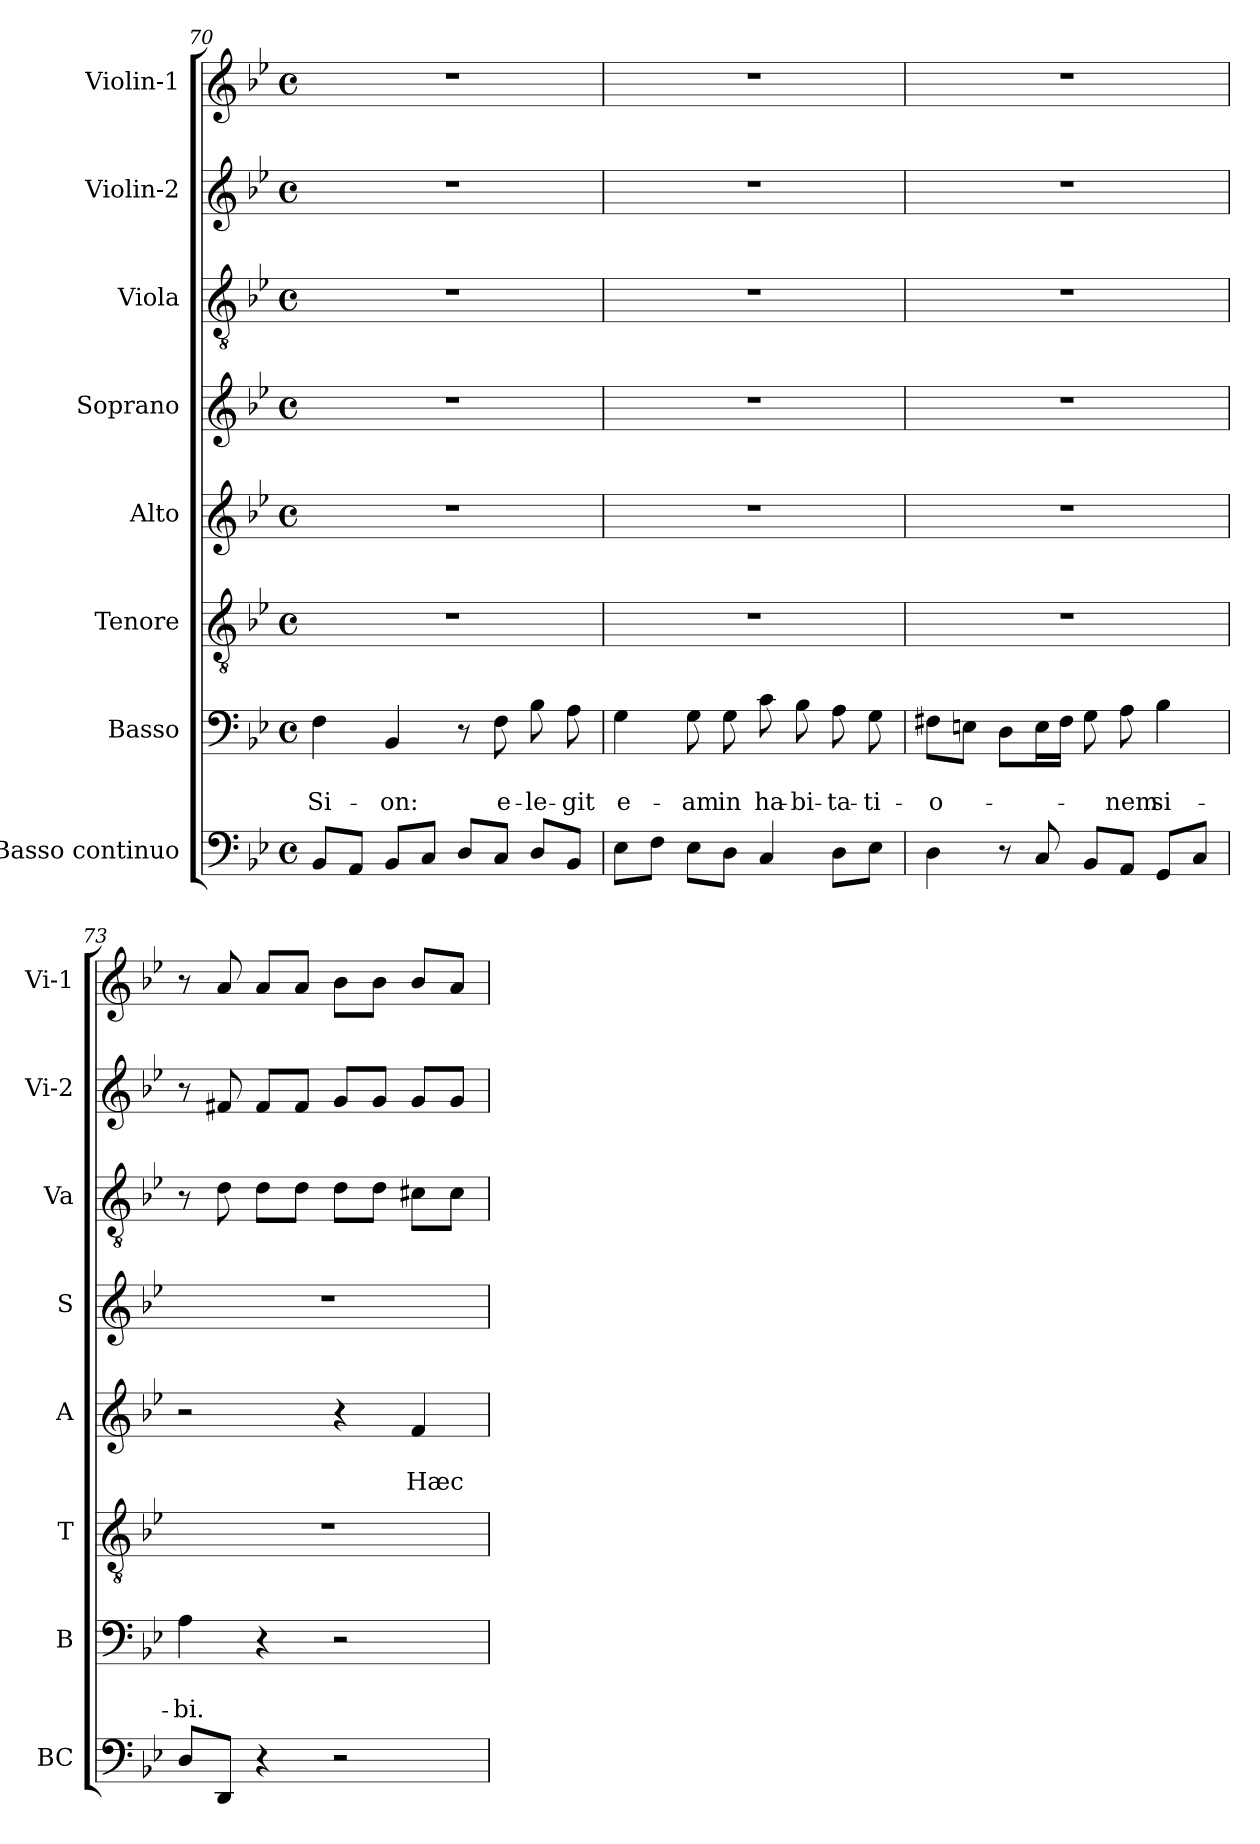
**kern	**kern	**text	**text	**kern	**kern	**text	**text	**kern	**kern	**kern	**kern
*part8	*part7	*part7	*part7	*part6	*part5	*part5	*part5	*part4	*part3	*part2	*part1
*staff8	*staff7	*staff7	*staff7	*staff6	*staff5	*staff5	*staff5	*staff4	*staff3	*staff2	*staff1
*I"Basso continuo	*I"Basso	*	*	*I"Tenore	*I"Alto	*	*	*I"Soprano	*I"Viola	*I"Violin-2	*I"Violin-1
*I'BC	*I'B	*	*	*I'T	*I'A	*	*	*I'S	*I'Va	*I'Vi-2	*I'Vi-1
*clefF4	*clefF4	*	*	*clefGv2	*clefG2	*	*	*clefG2	*clefGv2	*clefG2	*clefG2
*k[b-e-]	*k[b-e-]	*	*	*k[b-e-]	*k[b-e-]	*	*	*k[b-e-]	*k[b-e-]	*k[b-e-]	*k[b-e-]
*B-:	*B-:	*	*	*B-:	*B-:	*	*	*B-:	*B-:	*B-:	*B-:
*M4/4	*M4/4	*	*	*M4/4	*M4/4	*	*	*M4/4	*M4/4	*M4/4	*M4/4
*met(c)	*met(c)	*	*	*met(c)	*met(c)	*	*	*met(c)	*met(c)	*met(c)	*met(c)
=70	=70	=70	=70	=70	=70	=70	=70	=70	=70	=70	=70
!	!	!	!LO:LY:b	!	!	!	!	!	!	!	!
8BB-/L	4F\	.	Si-	1r	1r	.	.	1r	1r	1r	1r
8AA/J	.	.	.	.	.	.	.	.	.	.	.
!	!	!	!LO:LY:b	!	!	!	!	!	!	!	!
8BB-/L	4BB-/	.	-on:	.	.	.	.	.	.	.	.
8C/J	.	.	.	.	.	.	.	.	.	.	.
8D/L	8r	.	.	.	.	.	.	.	.	.	.
!	!	!	!LO:LY:b	!	!	!	!	!	!	!	!
8C/J	8F\	.	e-	.	.	.	.	.	.	.	.
!	!	!	!LO:LY:b	!	!	!	!	!	!	!	!
8D/L	8B-\	.	-le-	.	.	.	.	.	.	.	.
!	!	!	!LO:LY:b	!	!	!	!	!	!	!	!
8BB-/J	8A\	.	-git	.	.	.	.	.	.	.	.
!!LO:LB:g=z
=71	=71	=71	=71	=71	=71	=71	=71	=71	=71	=71	=71
!	!	!	!LO:LY:b	!	!	!	!	!	!	!	!
8E-\L	4G\	.	e-	1r	1r	.	.	1r	1r	1r	1r
8F\J	.	.	.	.	.	.	.	.	.	.	.
!	!	!	!LO:LY:b	!	!	!	!	!	!	!	!
8E-\L	8G\	.	-am	.	.	.	.	.	.	.	.
!	!	!	!LO:LY:b	!	!	!	!	!	!	!	!
8D\J	8G\	.	in	.	.	.	.	.	.	.	.
!	!	!	!LO:LY:b	!	!	!	!	!	!	!	!
4C/	8c\	.	ha-	.	.	.	.	.	.	.	.
!	!	!	!LO:LY:b	!	!	!	!	!	!	!	!
.	8B-\	.	-bi-	.	.	.	.	.	.	.	.
!	!	!	!LO:LY:b	!	!	!	!	!	!	!	!
8D\L	8A\	.	-ta-	.	.	.	.	.	.	.	.
!	!	!	!LO:LY:b	!	!	!	!	!	!	!	!
8E-\J	8G\	.	-ti-	.	.	.	.	.	.	.	.
=72	=72	=72	=72	=72	=72	=72	=72	=72	=72	=72	=72
!	!	!	!LO:LY:b	!	!	!	!	!	!	!	!
4D\	8F#X\L	.	-o-	1r	1r	.	.	1r	1r	1r	1r
.	8En\J	.	.	.	.	.	.	.	.	.	.
8r	8D\L	.	.	.	.	.	.	.	.	.	.
8C/	16E\L	.	.	.	.	.	.	.	.	.	.
.	16F#\JJ	.	.	.	.	.	.	.	.	.	.
8BB-/L	8G\	.	.	.	.	.	.	.	.	.	.
!	!	!	!LO:LY:b	!	!	!	!	!	!	!	!
8AA/J	8A\	.	-nem	.	.	.	.	.	.	.	.
!	!	!	!LO:LY:b	!	!	!	!	!	!	!	!
8GG/L	4B-\	.	si-	.	.	.	.	.	.	.	.
8C/J	.	.	.	.	.	.	.	.	.	.	.
=73	=73	=73	=73	=73	=73	=73	=73	=73	=73	=73	=73
!	!	!	!LO:LY:b	!	!	!	!	!	!	!	!
8D/L	4A\	.	-bi.	1r	2r	.	.	1r	8r	8r	8r
8DD/J	.	.	.	.	.	.	.	.	8d\	8f#X/	8a/
4r	4r	.	.	.	.	.	.	.	8d\L	8f#/L	8a/L
.	.	.	.	.	.	.	.	.	8d\J	8f#/J	8a/J
2r	2r	.	.	.	4r	.	.	.	8d\L	8g/L	8b-\L
.	.	.	.	.	.	.	.	.	8d\J	8g/J	8b-\J
!	!	!	!	!	!	!	!LO:LY:b	!	!	!	!
.	.	.	.	.	4f/	.	Hæc	.	8c#X\L	8g/L	8b-/L
.	.	.	.	.	.	.	.	.	8c#\J	8g/J	8a/J
=	=	=	=	=	=	=	=	=	=	=	=
*-	*-	*-	*-	*-	*-	*-	*-	*-	*-	*-	*-
